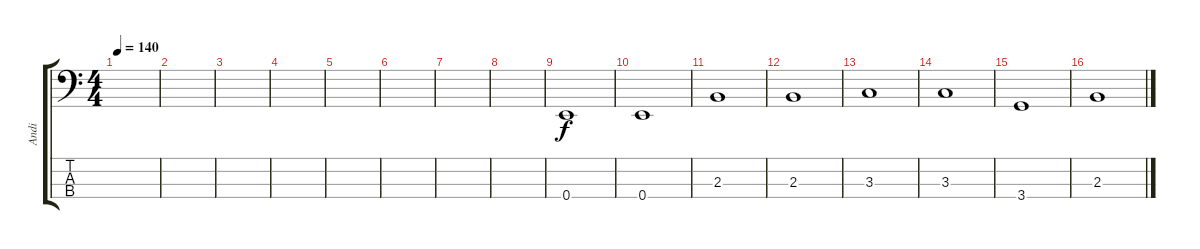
\track ("Andi" "Andi") {instrument electricbassfinger}
\staff {score tabs}
\tuning (G2 D2 A1 E1) {hide}
\ts (4 4)
\tempo 140
\clef f4
\ks c
|
|
|
|
|
|
|
|
0.4.1 |
0.4.1 |
2.3.1 |
2.3.1 |
3.3.1 |
3.3.1 |
3.4.1 |
2.3.1
